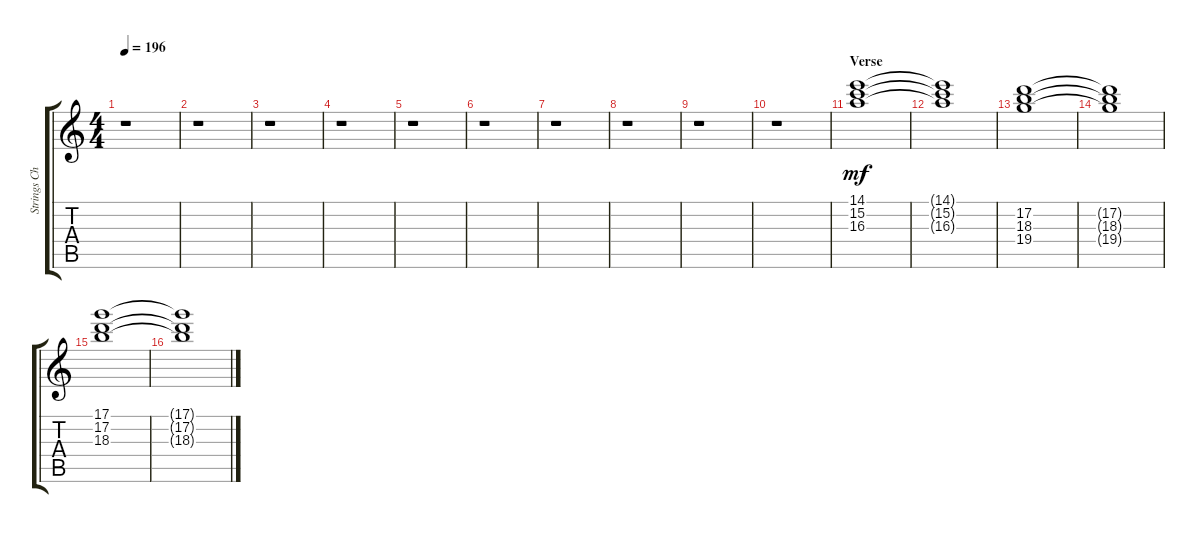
\track ("Strings Chords" "Strings Ch") {instrument electricguitarclean}
\staff {score tabs}
\tuning (D4 A3 F3 C3 G2 C2) {hide}
\ts (4 4)
\tempo 196
\clef g2
\ks aminor
r.1{dy mf} |
r.1 |
r.1 |
r.1 |
r.1 |
r.1 |
r.1 |
r.1 |
r.1 |
r.1 |
\section ("" "Verse")
(14.1 15.2 16.3).1 |
(14.1{t} 15.2{t} 16.3{t}).1 |
(17.2 18.3 19.4).1 |
(17.2{t} 18.3{t} 19.4{t}).1 |
(17.1 17.2 18.3).1 |
(17.1{t} 17.2{t} 18.3{t}).1
